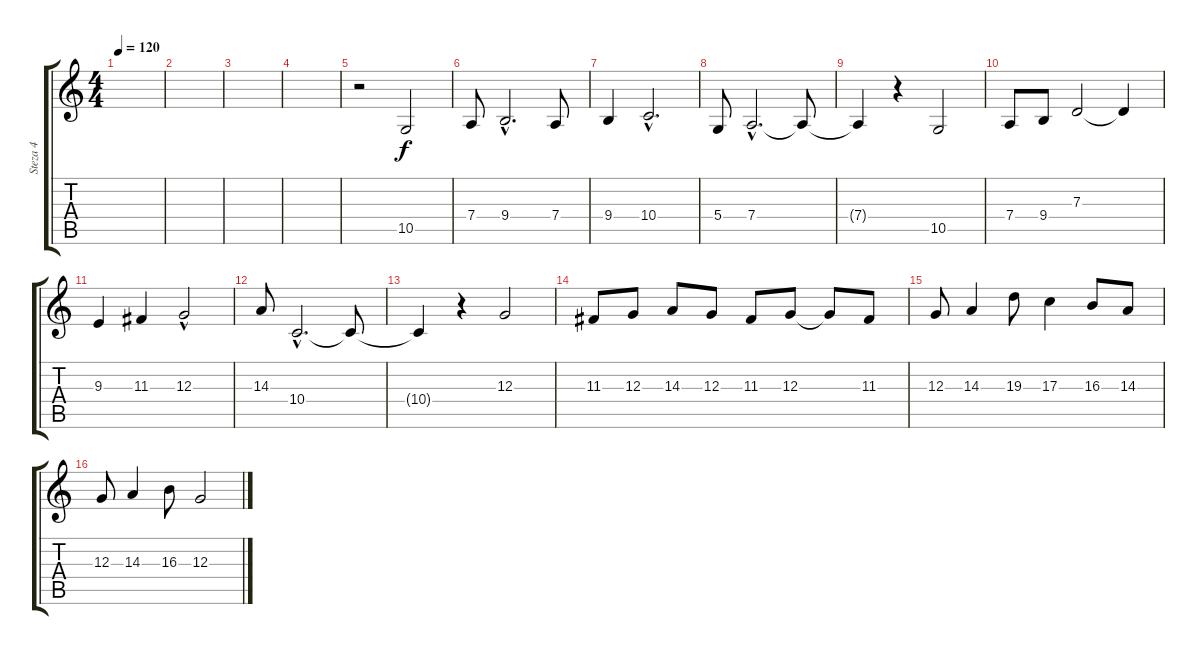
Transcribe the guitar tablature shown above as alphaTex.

\track ("Steza 4" "Steza 4") {instrument flute}
\staff {score tabs}
\tuning (E4 B3 G3 D3 A2 E2) {hide}
\ts (4 4)
\tempo 120
\clef g2
\ks c
|
|
|
|
r.2 10.5.2 |
7.4.8 9.4{hac}.2{d} 7.4.8 |
9.4.4 10.4{hac}.2{d} |
5.4.8 7.4{hac}.2{d} 7.4{t}.8 |
7.4{t}.4 r.4 10.5.2 |
7.4.8 9.4.8 7.3.2 7.3{t}.4 |
9.3.4 11.3.4 12.3{hac}.2 |
14.3.8 10.4{hac}.2{d} 10.4{t}.8 |
10.4{t}.4 r.4 12.3.2 |
11.3.8 12.3.8 14.3.8 12.3.8 11.3.8 12.3.8 12.3{t}.8 11.3.8 |
12.3.8 14.3.4 19.3.8 17.3.4 16.3.8 14.3.8 |
12.3.8 14.3.4 16.3.8 12.3.2
